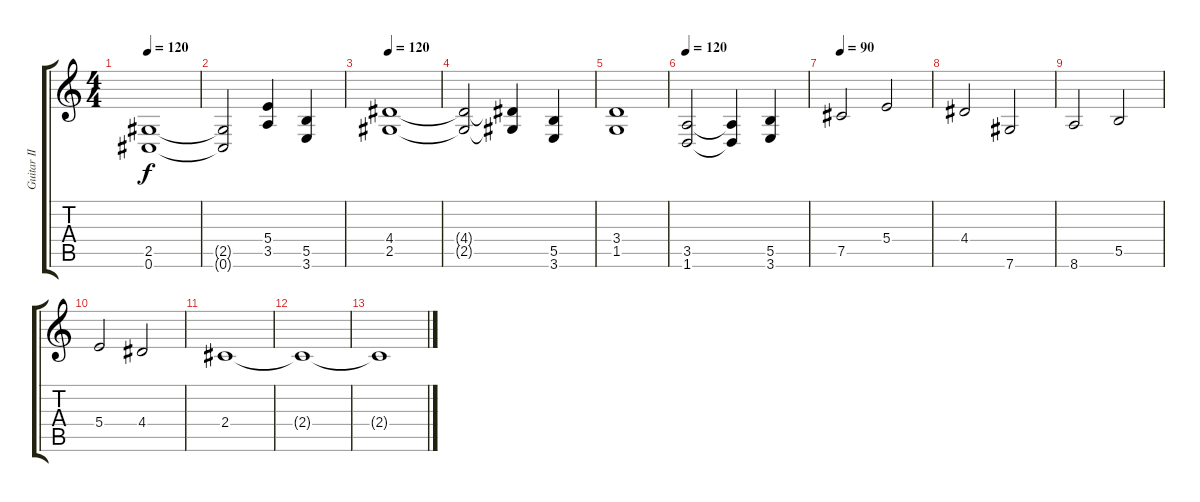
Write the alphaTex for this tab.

\track ("Guitar II" "Guitar II") {instrument distortionguitar}
\staff {score tabs}
\tuning (Db4 Ab3 E3 B2 Gb2 Db2) {hide}
\ts (4 4)
\tempo 120
\clef g2
\ks c
(2.5 0.6).1{dy f} |
(2.5{t} 0.6{t}).2 (5.4 3.5).4 (5.5 3.6).4 |
\tempo 120
(4.4 2.5).1 |
(4.4{t} 2.5{t}).2 (4.4{t} 2.5{t}).4 (5.5 3.6).4 |
(3.4 1.5).1 |
\tempo 120
(3.5 1.6).2 (3.5{t} 1.6{t}).4 (5.5 3.6).4 |
\tempo 90
7.5.2 5.4.2 |
4.4.2 7.6.2 |
8.6.2 5.5.2 |
5.4.2 4.4.2 |
2.4.1{volume 1} |
2.4{t}.1 |
2.4{t}.1
